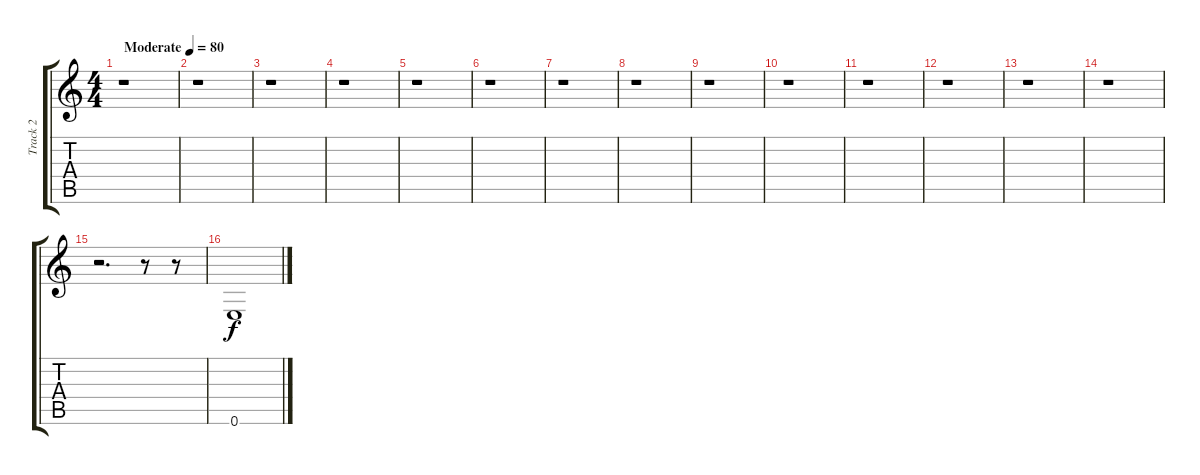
\track ("Track 2" "Track 2") {instrument electricbassfinger}
\staff {score tabs}
\tuning (E4 B3 G3 D3 A2 E2) {hide}
\ts (4 4)
\tempo (80 "Moderate")
\clef g2
\ks c
r.1{dy f instrument electricbassfinger} |
r.1 |
r.1 |
r.1 |
r.1 |
r.1 |
r.1 |
r.1 |
r.1 |
r.1 |
r.1 |
r.1 |
r.1 |
r.1 |
r.2{d} r.8 r.8 |
0.6.1
